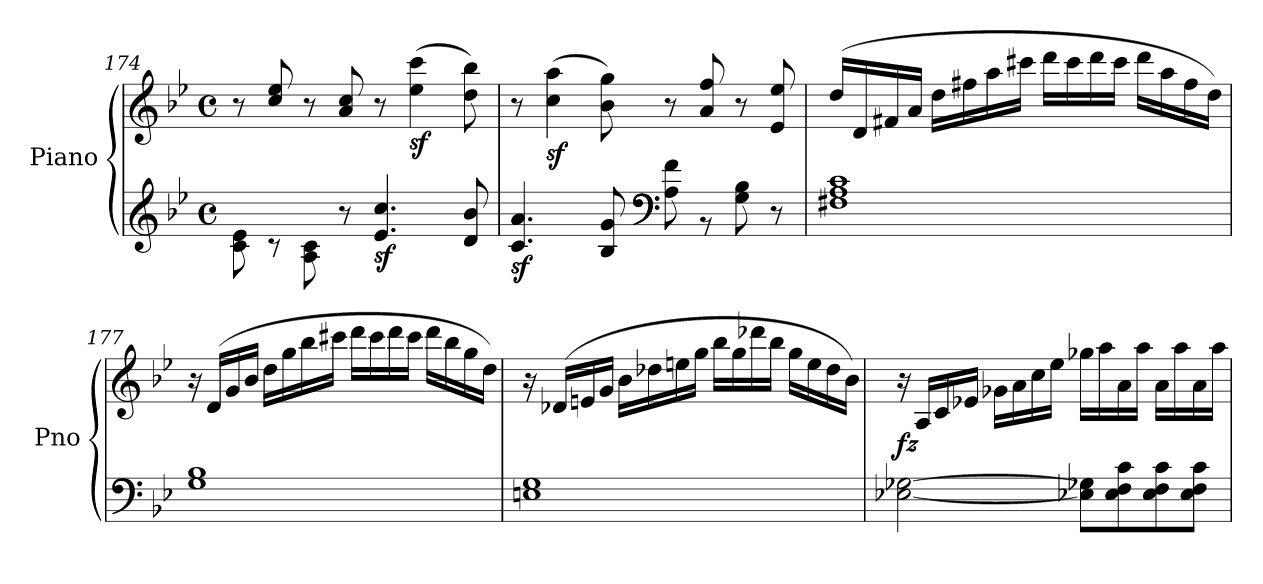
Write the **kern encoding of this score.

**kern	**kern	**dynam
*part1	*part1	*part1
*staff2	*staff1	*staff1/2
*I"Piano	*	*
*I'Pno	*	*
!!LO:PB:g=z
*clefG2	*clefG2	*
*k[b-e-]	*k[b-e-]	*
*M4/4	*M4/4	*
*met(c)	*met(c)	*
=174	=174	=174
*^	*^	*
8ryy	8c\ 8e-\	8r	8ryy	.
8rc	8ryy	8ryy	8cc/ 8ee-/	.
8ryy	8A\ 8c\	8r	8ryy	.
8r	2ryy	8ryy	8a/ 8cc/	.
!	!	!	!	!LO:DY:b=2
4.e-/ 4.cc/	.	8r	2ryy	sf
!	!	!	!	!LO:DY:b
.	.	(>4ee-\ 4ccc\	.	sf
8d/ 8b-/	8ryy	8dd\ 8bb-\)	.	.
!!LO:LB:g=z	!!
=175	=175	=175	=175	=175
!	!	!	!	!LO:DY:b=2
4.c/ 4.a/	2ryy	8r	8ryy	sf
!	!	!	!	!LO:DY:b
*	*	*v	*v	*
.	.	(>4cc\ 4aa\	sf
8B-/ 8g/	.	8b-\ 8gg\)	.
*clefF4	*	*	*
8ryy	8A\ 8f\	8r	.
*	*	*^	*
8rBB	8ryy	8ryy	8a/ 8ff/	.
8ryy	8G\ 8B-\	8r	8ryy	.
8r	8ryy	8ryy	8e-/ 8ee-/	.
=176	=176	=176	=176	=176
!	!	!	!	!LO:DY:b
*v	*v	*	*	*
*	*v	*v	*
1F#X 1A 1c	(16dd/LL	other-dynamics
.	16d/	.
.	16f#X/	.
.	16a/JJ	.
.	16dd\LL	.
.	16ff#X\	.
.	16aa\	.
.	16ccc#X\JJ	.
.	16ddd\LL	.
.	16ccc#\	.
.	16ddd\	.
.	16ccc#\JJ	.
.	16ddd\LL	.
.	16aa\	.
.	16ff#\	.
.	16dd\JJ)	.
=177	=177	=177
1G 1B-	16r	.
.	(16d/LL	.
.	16g/	.
.	16b-/JJ	.
.	16dd\LL	.
.	16gg\	.
.	16bb-\	.
.	16ccc#X\JJ	.
.	16ddd\LL	.
.	16ccc#\	.
.	16ddd\	.
.	16ccc#\JJ	.
.	16ddd\LL	.
.	16bb-\	.
.	16gg\	.
.	16dd\JJ)	.
!!LO:LB:g=z
=178	=178	=178
1En 1G	16r	.
.	(16d-X/LL	.
.	16en/	.
.	16g/JJ	.
.	16b-\LL	.
.	16dd-X\	.
.	16een\	.
.	16gg\JJ	.
.	16bb-\LL	.
.	16gg\	.
.	16ddd-X\	.
.	16bb-\JJ	.
.	16gg\LL	.
.	16ee\	.
.	16dd-\	.
.	16b-\JJ)	.
=179	=179	=179
!	!	!LO:DY:a=2
[2E-X\ [2G-X\	16r	fz
.	16A/LL	.
.	16c/	.
.	16e-X/JJ	.
.	16g-X\LL	.
.	16a\	.
.	16cc\	.
.	16ee-\JJ	.
8E-X\] 8G-X\]L	16gg-X\LL	.
.	16aa\	.
8E-\ 8F\ 8c\	16a\	.
.	16aa\JJ	.
8E-\ 8F\ 8c\	16a\LL	.
.	16aa\	.
8E-\ 8F\ 8c\J	16a\	.
.	16aa\JJ	.
=	=	=
*-	*-	*-
